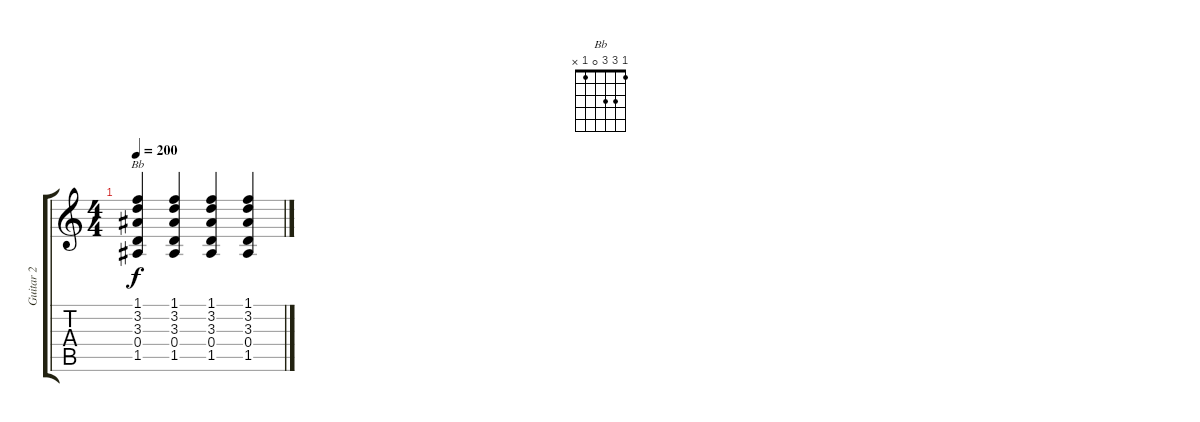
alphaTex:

\track ("Guitar 2" "Guitar 2") {instrument acousticguitarsteel}
\staff {score tabs}
\tuning (E4 B3 G3 D3 A2 E2) {hide}
\chord ("Bb" 1 3 3 0 1 x)
\ts (4 4)
\tempo 200
\clef g2
\ks c
(1.1 3.2 3.3 0.4 1.5).4{ch "Bb" dy f} (1.1 3.2 3.3 0.4 1.5).4 (1.1 3.2 3.3 0.4 1.5).4 (1.1 3.2 3.3 0.4 1.5).4
